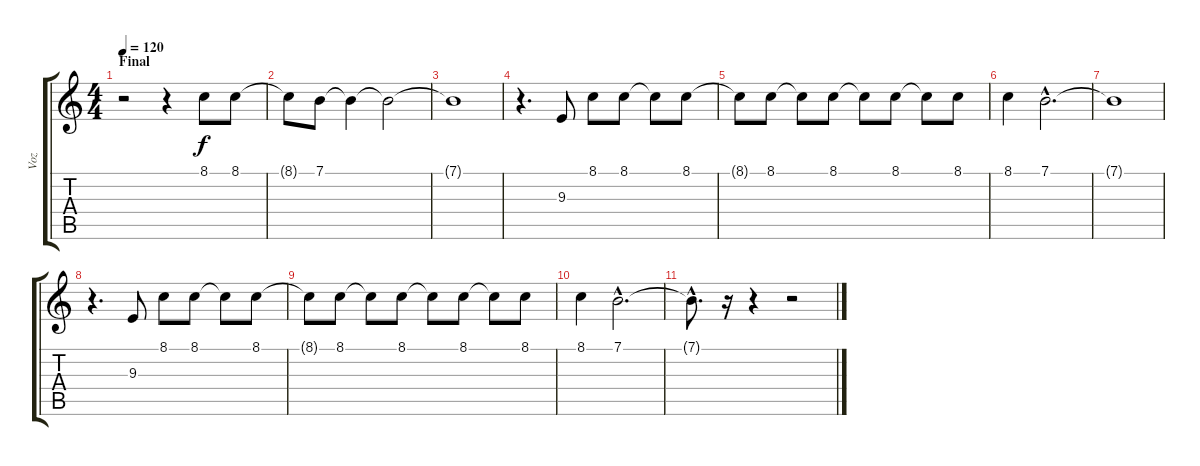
\track ("Voz" "Voz") {instrument panflute}
\staff {score tabs}
\tuning (E4 B3 G3 D3 A2 E2) {hide}
\ts (4 4)
\section ("" "Final")
\tempo 120
\clef g2
\ks c
r.2{dy f} r.4 8.1.8 8.1.8 |
8.1{t}.8 7.1.8 7.1{t}.4 7.1{t}.2 |
7.1{t}.1 |
r.4{d} 9.3.8 8.1.8 8.1.8 8.1{t}.8 8.1.8 |
8.1{t}.8 8.1.8 8.1{t}.8 8.1.8 8.1{t}.8 8.1.8 8.1{t}.8 8.1.8 |
8.1.4 7.1{hac}.2{d} |
7.1{t}.1 |
r.4{d} 9.3.8 8.1.8 8.1.8 8.1{t}.8 8.1.8 |
8.1{t}.8 8.1.8 8.1{t}.8 8.1.8 8.1{t}.8 8.1.8 8.1{t}.8 8.1.8 |
8.1.4 7.1{hac}.2{d} |
7.1{hac t}.8{d} r.16 r.4 r.2
